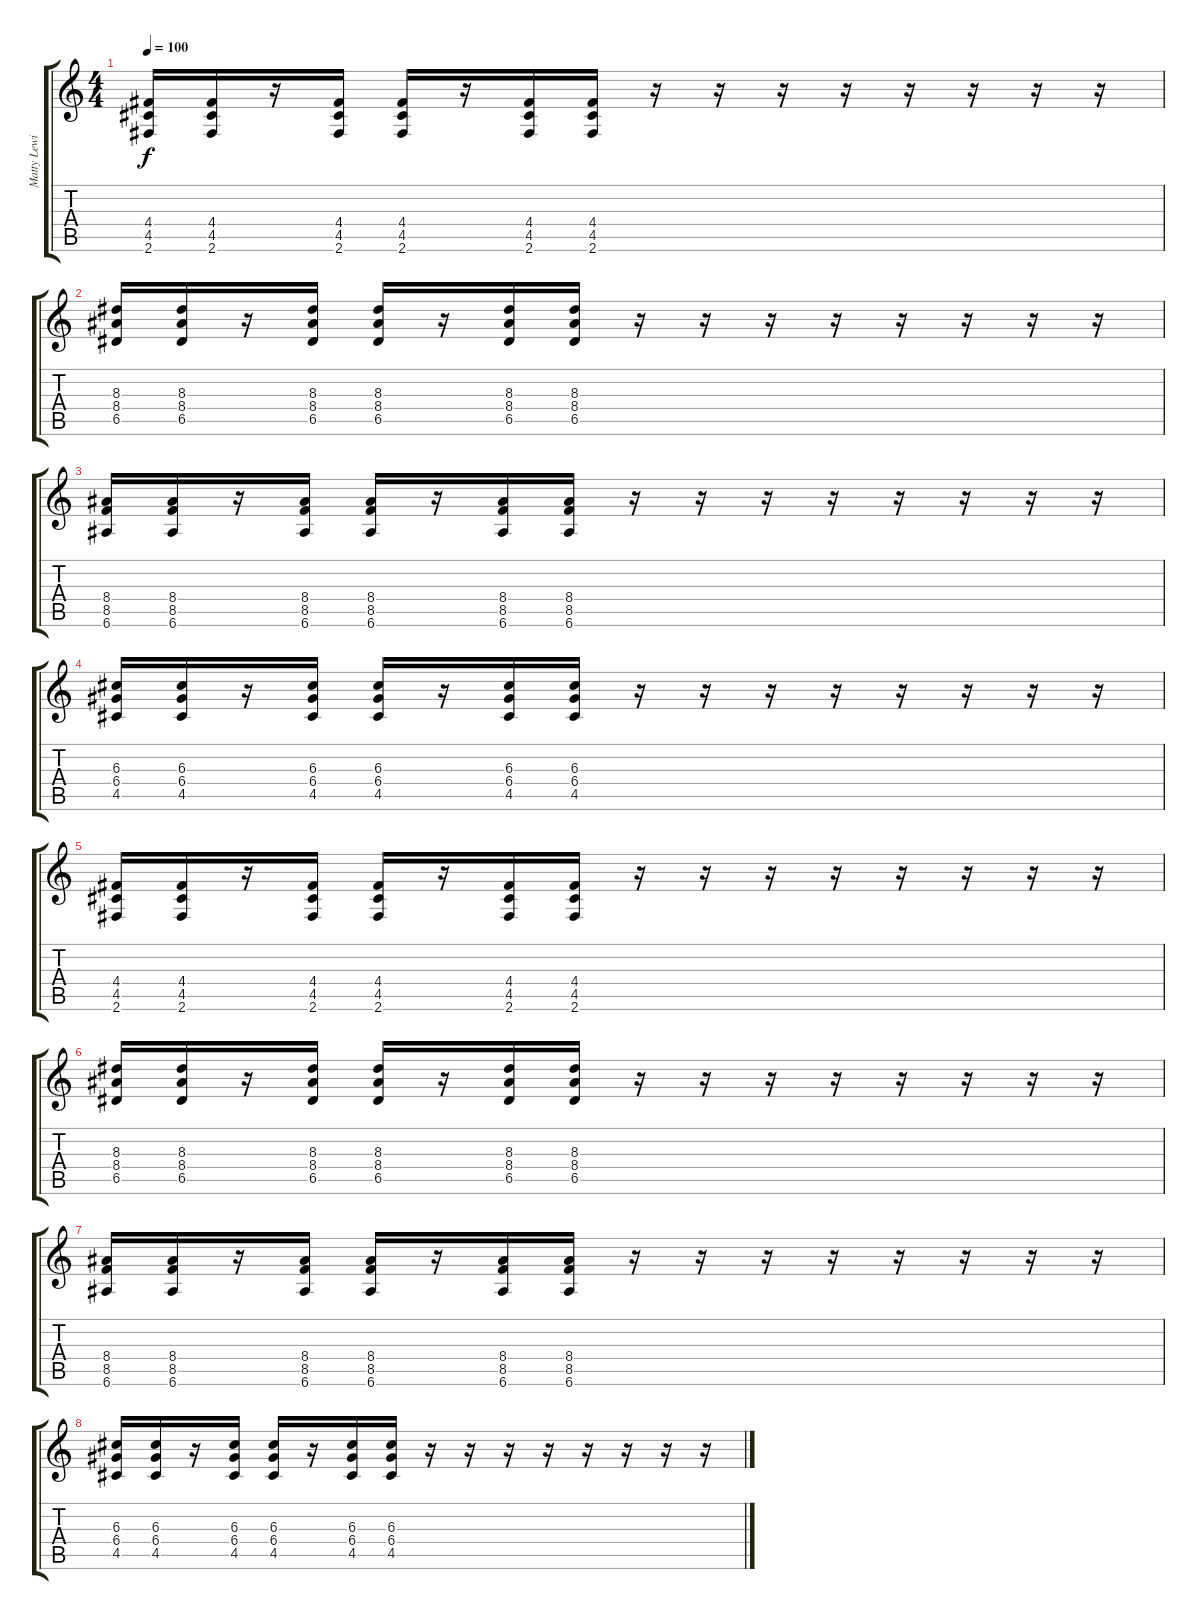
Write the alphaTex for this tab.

\track ("Matty Lewis" "Matty Lewi") {instrument distortionguitar}
\staff {score tabs}
\tuning (E4 B3 G3 D3 A2 E2) {hide}
\ts (4 4)
\tempo 100
\clef g2
\ks c
(4.4 4.5 2.6).16{dy f} (4.4 4.5 2.6).16 r.16 (4.4 4.5 2.6).16 (4.4 4.5 2.6).16 r.16 (4.4 4.5 2.6).16 (4.4 4.5 2.6).16 r.16 r.16 r.16 r.16 r.16 r.16 r.16 r.16 |
(8.3 8.4 6.5).16 (8.3 8.4 6.5).16 r.16 (8.3 8.4 6.5).16 (8.3 8.4 6.5).16 r.16 (8.3 8.4 6.5).16 (8.3 8.4 6.5).16 r.16 r.16 r.16 r.16 r.16 r.16 r.16 r.16 |
(8.4 8.5 6.6).16 (8.4 8.5 6.6).16 r.16 (8.4 8.5 6.6).16 (8.4 8.5 6.6).16 r.16 (8.4 8.5 6.6).16 (8.4 8.5 6.6).16 r.16 r.16 r.16 r.16 r.16 r.16 r.16 r.16 |
(6.3 6.4 4.5).16 (6.3 6.4 4.5).16 r.16 (6.3 6.4 4.5).16 (6.3 6.4 4.5).16 r.16 (6.3 6.4 4.5).16 (6.3 6.4 4.5).16 r.16 r.16 r.16 r.16 r.16 r.16 r.16 r.16 |
(4.4 4.5 2.6).16 (4.4 4.5 2.6).16 r.16 (4.4 4.5 2.6).16 (4.4 4.5 2.6).16 r.16 (4.4 4.5 2.6).16 (4.4 4.5 2.6).16 r.16 r.16 r.16 r.16 r.16 r.16 r.16 r.16 |
(8.3 8.4 6.5).16 (8.3 8.4 6.5).16 r.16 (8.3 8.4 6.5).16 (8.3 8.4 6.5).16 r.16 (8.3 8.4 6.5).16 (8.3 8.4 6.5).16 r.16 r.16 r.16 r.16 r.16 r.16 r.16 r.16 |
(8.4 8.5 6.6).16 (8.4 8.5 6.6).16 r.16 (8.4 8.5 6.6).16 (8.4 8.5 6.6).16 r.16 (8.4 8.5 6.6).16 (8.4 8.5 6.6).16 r.16 r.16 r.16 r.16 r.16 r.16 r.16 r.16 |
(6.3 6.4 4.5).16 (6.3 6.4 4.5).16 r.16 (6.3 6.4 4.5).16 (6.3 6.4 4.5).16 r.16 (6.3 6.4 4.5).16 (6.3 6.4 4.5).16 r.16 r.16 r.16 r.16 r.16 r.16 r.16 r.16
